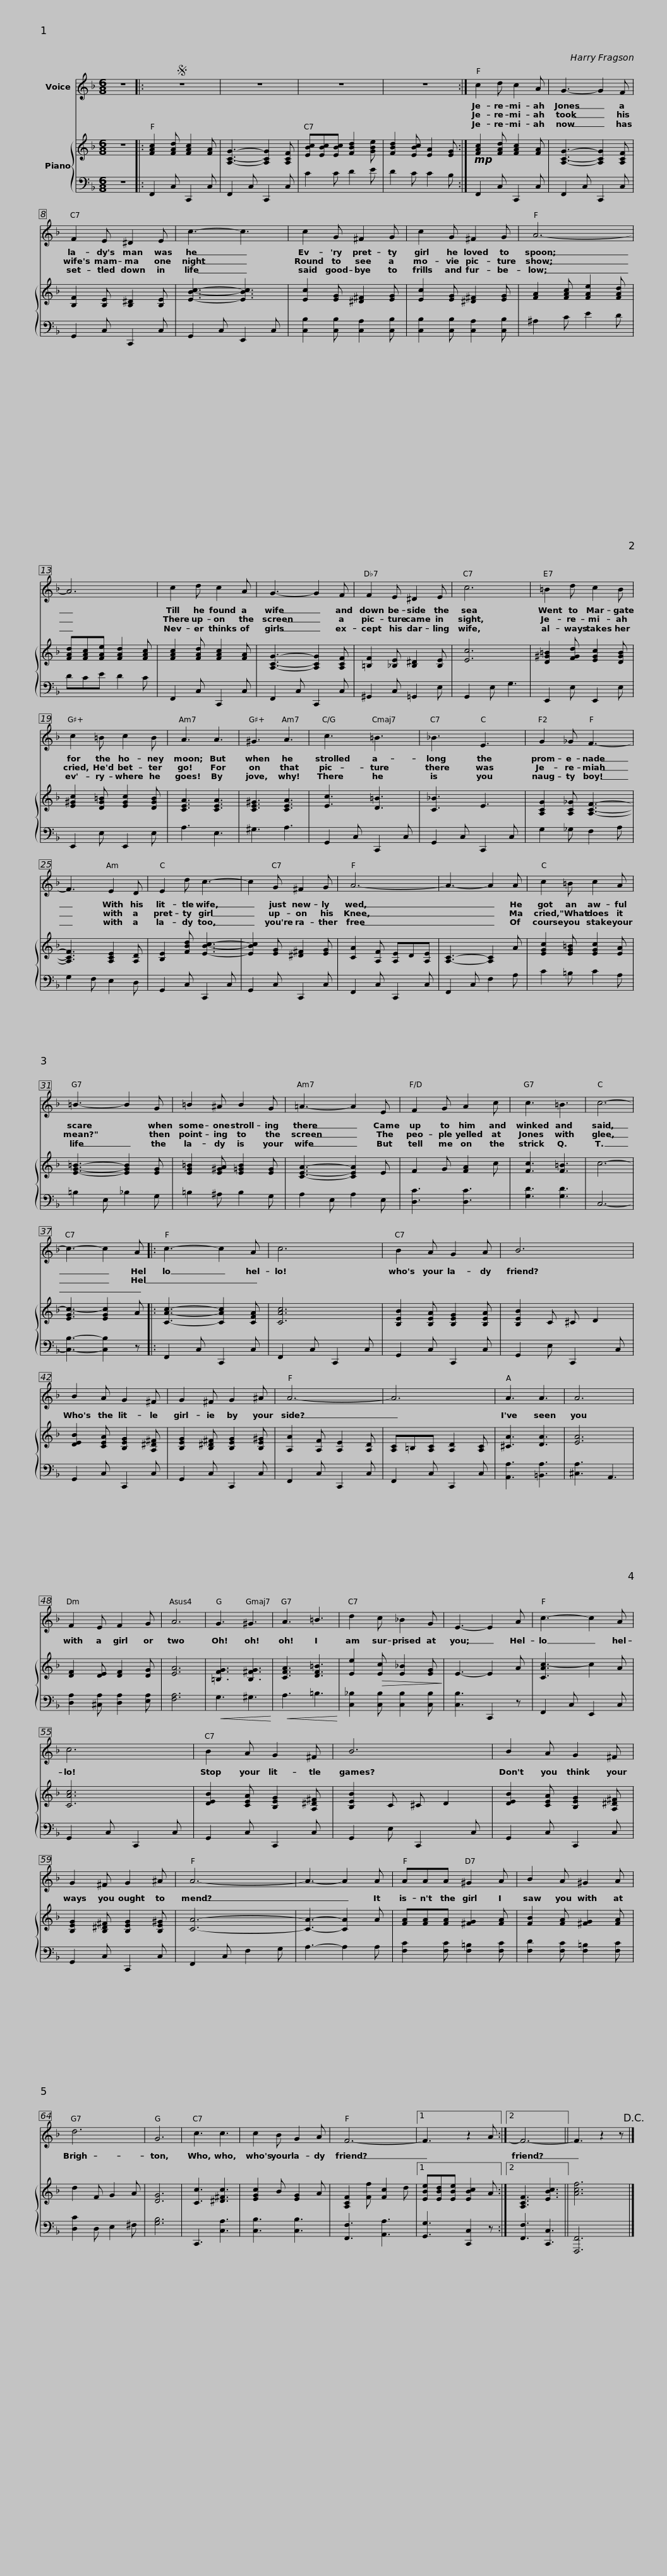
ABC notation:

X:1
%%score 1 { 2 | 3 }
L:1/8
M:6/8
I:linebreak $
K:F
V:1 treble
V:2 treble
V:3 bass
V:1
 z6 |:S z6 | z6 | z6 | z6 :| %5
 c2 d c2 A | G3- G2 F |$ F2 E ^D2 E | c3- c3 | c2 G ^F2 G | %10
 c2 G ^F2 G | A6- | A6 |$ c2 d c2 A | G3- G2 F | %15
 F2 E ^D2 E | c6 | =B2 d c2 B | c2 =B c2 B |$ A3 A3 | %20
 ^G3 A3 | c3 =B3 | _B3 E3 | G2 _G F3- | F3 E2 D | %25
 E2 d c3- |$ c2 G ^F2 G | A6- | A3- A2 A | c2 =B c2 A | %30
 =B3- B2 G | =B2 ^A B2 G |$ =A3- A2 E | F2 G A2 c | c3 =B3 | %35
 c6- | c3- c2 A |: c3- c2 A | c6 |$ B2 A G2 A | %40
 B6 | B2 A G2 ^F | G2 ^F G2 ^A | A6- | A6 |$ %45
 A3 A3 | A6 | F2 E F2 G | A6 | G3 ^G3 | %50
 A3 =B3 | d2 c _B2 G | E3- E2 A | c3- c2 A |$ c6 | %55
 B2 A G2 ^F | B6 | B2 A G2 ^F | G2 ^F G2 ^A | A6- |$ %60
 A3- A2 A | AAA ^G2 A | B2 A ^G2 A | d6 | G6 | %65
 c3 c3 | c2 B G2 A | F6- |1$ F3 z2 A :|2 F6- || %70
 F3 z2 z!D.C.! |] %71
V:2
 z6 |: [FAc]2 [FAd] [FAc]2 [FA] | [A,CG]3- [A,CG]2 [A,CF] | [EBc][EBc][EBc] [FBd]2 [GBe] | [FBd]2 [EBc] [EA]2 [EG] :| %5
!mp! [FAc]2 [FAd] [FAc]2 [FA] | [A,CG]3- [A,CG]2 [A,CF] |$ [B,F]2 [B,E] [B,^D]2 [B,E] | [EBc]3- [EBc]3 | [Ec]2 [EG] [^D^F]2 [EG] | %10
 [Ec]2 [EG] [^D^F]2 [EG] | [FA]2 [FAc] [FAe]2 [FAd] | [FAd][FAc][FAe] [FAd]2 [FAc] |$ [FAc]2 [FAd] [FAc]2 [FA] | [A,CG]3- [A,CG]2 [A,CF] | %15
 [=B,F]2 [_B,E] [B,^D]2 [B,E] | [Ec]6 | [D^G=B]2 [FGd] [EGc]2 [DGB] | [E^Gc]2 [DG=B] [EGc]2 [DGB] |$ [CEA]3 [CEA]3 | %20
 [CE^G]3 [CEA]3 | [Ec]3 [D=B]3 | [C_B]3 E3 | [A,CG]2 [A,C_G] [A,CF]3- | [A,CF]3 [A,CE]2 [A,D] | %25
 [B,E]2 [FBd] [EBc]3- |$ [EBc]2 [EG] [^D^F]2 [EG] | [CA]2 [A,F] [A,E]D[A,E] | [A,C]3- [A,C]2 A | [EGc]2 [EG=B] [EGc]2 [EA] | %30
 [EG=B]3- [EGB]2 [EG] | [EG=B]2 [E^GA] [E=GB]2 [EG] |$ [CEA]3- [CEA]2 E | F2 G [FA]2 c | [Fc]3 [F=B]3 | %35
 c6- | [EGc-]3 [EGc]2 A |: [CAc]3- [CAc]2 [CFA] | [CAc]6 |$ [B,EB]2 [B,EA] [B,EG]2 [B,EA] | %40
 [B,EB]2 C ^C D2 | [DEB]2 [CEA] [B,EG]2 [A,^D^F] | [B,EG]2 [B,^D^F] [B,EG]2 [B,E^G] | [A,A]2 [A,F] [A,E]2 [A,D] | [A,C]=B,[A,C] [A,D]2 [A,C] |$ %45
 [^CA]3 [DA]3 | [EA]6 | [DF]2 [DE] [DF]2 [DG] | [EA]6 | [=B,FG]3 [B,^FG]3 | %50
 [CFA]3 [DF=B]3 | [Ee]2!>(! [Ec] [E_B]2 [EG]!>)! | E3- E2 A | [CAc-]3 c2 A |$ [CAc]6 | %55
 [DEB]2 [CEA] [B,EG]2 [A,^D^F] | [B,EB]2 C ^C D2 | [DEB]2 [CEA] [B,EG]2 [A,^D^F] | [B,EG]2 [B,^D^F] [B,EG]2 [B,E^G] | [CA]6- |$ %60
 [CA]3- [CA]2 A | [FA][FA][FA] [^FG]2 [FA] | [FB]2 [FA] [^FG]2 [FA] | d2 F G2 A | [DG]6 | %65
 [Cc]3 [^D^Fc]3 | [EGc]2 B [EG]2 A | [A,CF]2 [Ff] [Fc]2 d |1$ [EBe][EBd][EBe] [EBc]2 A :|2 [A,CF]3 [EBc]3 || %70
 [Acf]6 |] %71
V:3
 z6 |: F,,2 C, C,,2 C, | F,,2 C, C,,2 C, | C2 C D2 E | D2 C C2 B, :| %5
 F,,2 C, C,,2 C, | F,,2 C, C,,2 C, |$ G,,2 C, C,,2 C, | G,,2 C, E,,2 C, | [C,B,]2 [C,B,] [C,A,]2 [C,B,] | %10
 [C,B,]2 [C,B,] [C,A,]2 [C,B,] | ^A,2 C E2 D | DCE D2 C |$ F,,2 C, C,,2 C, | F,,2 C, C,,2 C, | %15
 ^G,,2 C, =G,,2 E, | G,,2 E, G,3 | E,,2 E, E,,2 E, | E,,2 E, E,,2 E, |$ A,3 E,3 | %20
 ^G,3 A,3 | G,,2 C, C,,2 C, | G,,2 C, C,,2 C, | G,2 _G, F,2 A, | G,2 F, E,2 D, | %25
 G,,2 C, C,,2 C, |$ G,,2 C, C,,2 C, | F,,2 C, C,,2 C, | F,,2 C, F,2 A, | C2 =B, C2 A, | %30
 =B,2 E, _B,2 G, | =B,2 ^A, B,2 G, |$ A,2 E, A,2 E, | [D,C]3 [D,C]3 | [G,D]3 [G,D]3 | %35
 C,6- | [C,B,]3- [C,B,]2 z |: F,,2 C, C,,2 C, | F,,2 C, C,,2 C, |$ G,,2 C, C,,2 C, | %40
 G,,2 E, C,,2 C, | G,,2 C, C,,2 C, | G,,2 C, C,,2 C, | F,,2 C, C,,2 C, | F,,2 C, C,,2 C, |$ %45
 [A,,A,]3 [=B,,A,]3 | [^C,A,]3 A,,3 | [D,A,]2 [^C,A,] [D,A,]2 [E,A,] | [F,A,]6 |!<(! G,3 ^G,3!<)! | %50
!<(! A,3 =B,3!<)! | [C,_B,]2 [C,B,] [C,B,]2 [C,B,] | [C,B,]3 C,,2 z | F,,2 C, E,,2 C, |$ G,,2 C, C,,2 C, | %55
 G,,2 C, C,,2 C, | G,,2 E, C,,2 C, | G,,2 C, C,,2 C, | G,,2 C, C,,2 C, | F,,2 C, F,2 G, |$ %60
 A,3- A,2 A, | [F,C]2 [F,C] [F,=B,]2 [F,C] | [F,D]2 [F,C] [F,=B,]2 [F,C] | [D,C]2 D, E,2 ^F, | [G,B,]6 | %65
 C,,3 [C,A,]3 | [C,B,]3 [C,B,]3 | [F,,F,]3 [A,,A,]3 |1$ [G,,G,]3 [C,,C,]2 z :|2 [F,,F,]3 [C,,C,]3 || %70
 [F,,,F,,]6 |] %71
